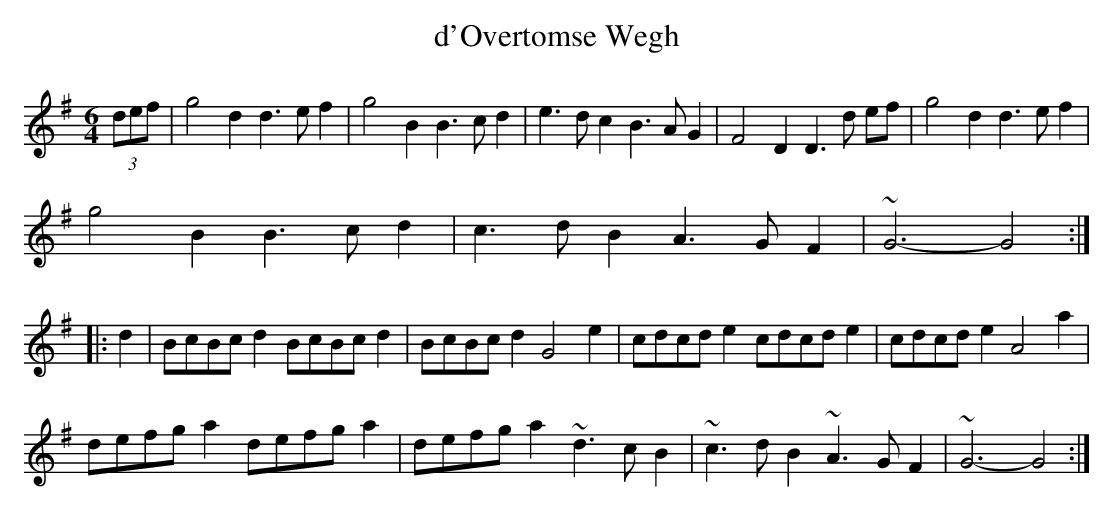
X:1
T:d'Overtomse Wegh
M:6/4
K:Gmaj
(3def|g4d2d3ef2|g4B2B3cd2|e3dc2B3AG2|F4D2D3d ef|g4d2d3ef2|
g4B2B3cd2|c3dB2A3GF2|~G6-G4:|
|:d2|BcBcd2BcBcd2|BcBcd2G4e2|cdcde2cdcde2|cdcde2A4a2|
defga2defga2|defga2~d3cB2|~c3dB2~A3GF2|~G6-G4:|
